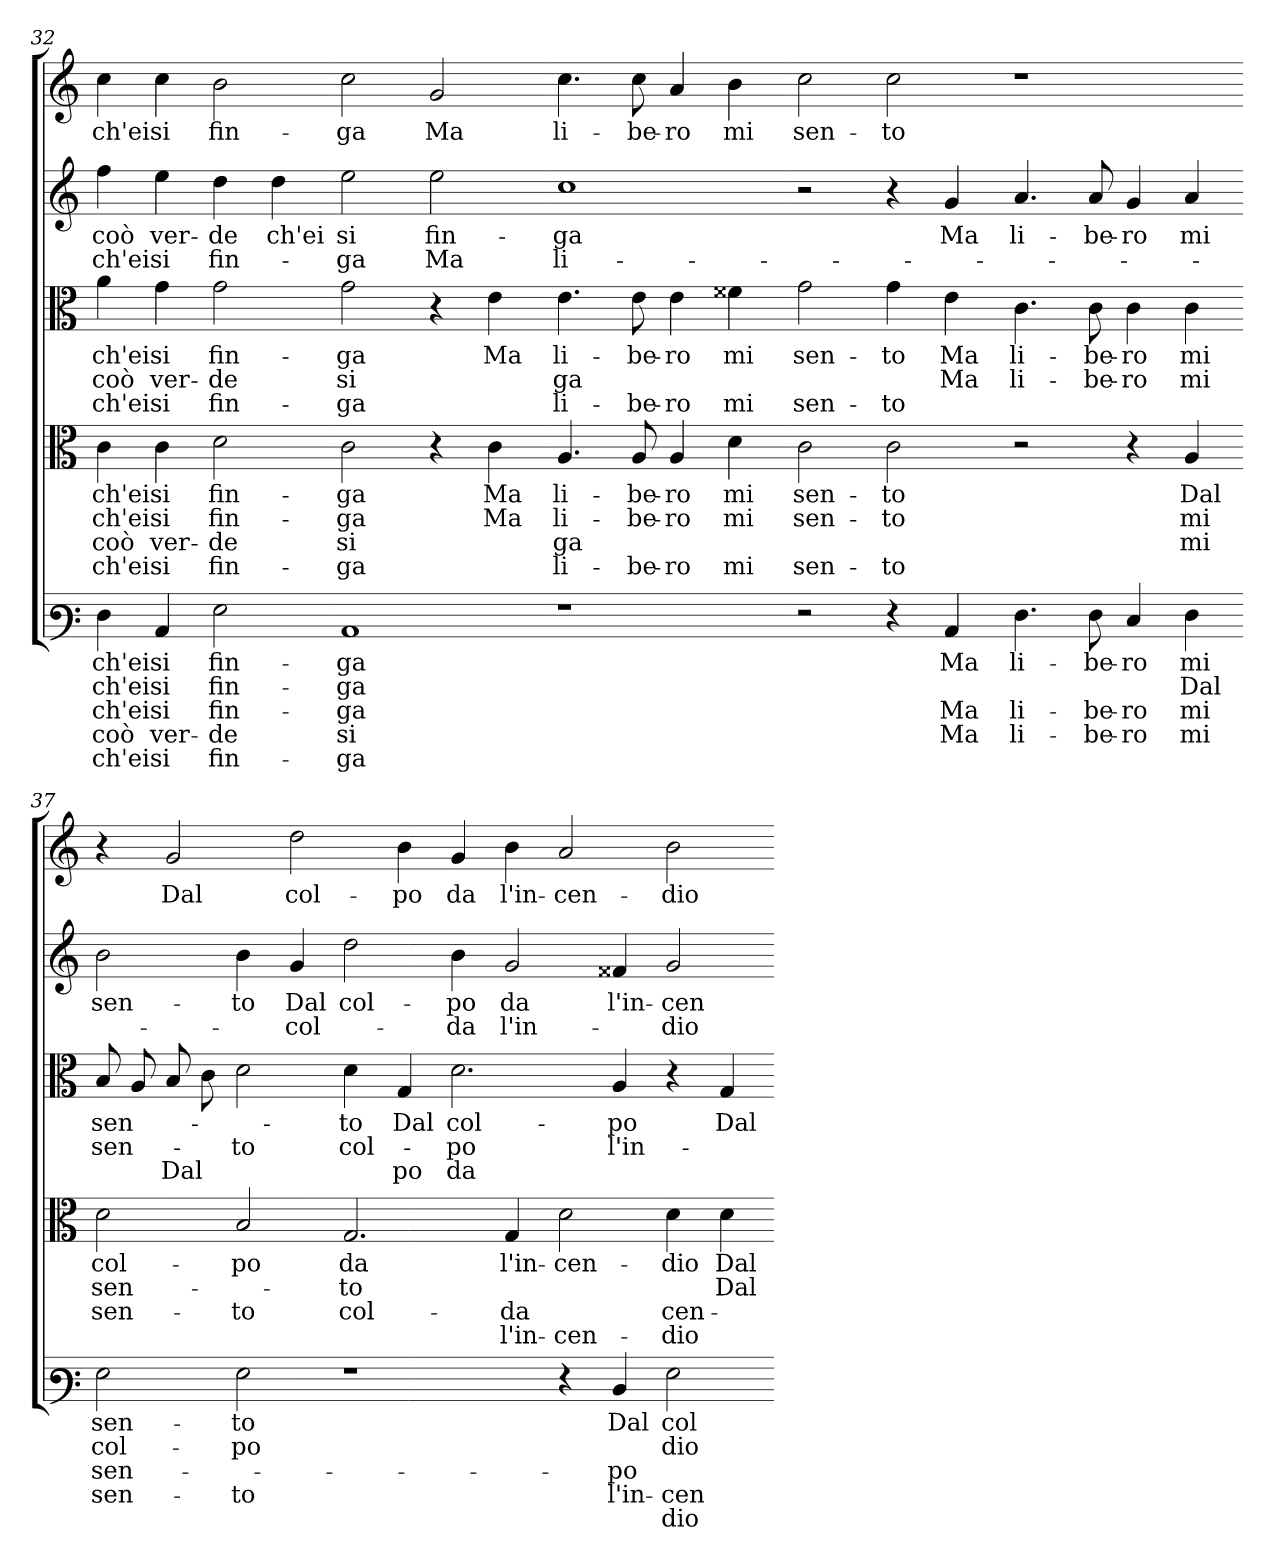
**kern	**text	**text	**text	**text	**text	**kern	**text	**text	**text	**text	**kern	**text	**text	**text	**kern	**text	**text	**kern	**text
*part5	*part5	*part5	*part5	*part5	*part5	*part4	*part4	*part4	*part4	*part4	*part3	*part3	*part3	*part3	*part2	*part2	*part2	*part1	*part1
*staff5	*staff5	*staff5	*staff5	*staff5	*staff5	*staff4	*staff4	*staff4	*staff4	*staff4	*staff3	*staff3	*staff3	*staff3	*staff2	*staff2	*staff2	*staff1	*staff1
*clefF3	*	*	*	*	*	*clefC3	*	*	*	*	*clefC3	*	*	*	*clefG2	*	*	*clefG2	*
*k[]	*	*	*	*	*	*k[]	*	*	*	*	*k[]	*	*	*	*k[]	*	*	*k[]	*
=32	=32	=32	=32	=32	=32	=32	=32	=32	=32	=32	=32	=32	=32	=32	=32	=32	=32	=32	=32
4F	ch'ei	ch'ei	ch'ei	coò	ch'ei	4c	ch'ei	ch'ei	coò	ch'ei	4a	ch'ei	coò	ch'ei	4ff	coò	ch'ei	4cc	ch'ei
4C	si	si	si	ver-	si	4c	si	si	ver-	si	4g	si	ver-	si	4ee	ver-	si	4cc	si
2G	fin-	fin-	fin-	de	fin-	2d	fin-	fin-	de	fin-	2g	fin-	de	fin-	4dd	de	fin-	2b	fin-
.	.	.	.	.	.	.	.	.	.	.	.	.	.	.	4dd	ch'ei	.	.	.
=33-	=33-	=33-	=33-	=33-	=33-	=33-	=33-	=33-	=33-	=33-	=33-	=33-	=33-	=33-	=33-	=33-	=33-	=33-	=33-
1C	ga	ga	ga	si	ga	2c	ga	ga	si	ga	2g	ga	si	ga	2ee	si	ga	2cc	ga
.	.	.	.	.	.	4r	.	.	.	.	4r	.	.	.	2ee	fin-	Ma	2g	Ma
.	.	.	.	.	.	4c	Ma	Ma	.	.	4e	Ma	.	.	.	.	.	.	.
=34-	=34-	=34-	=34-	=34-	=34-	=34-	=34-	=34-	=34-	=34-	=34-	=34-	=34-	=34-	=34-	=34-	=34-	=34-	=34-
1r	.	.	.	.	.	4.A	li-	li-	ga	li-	4.e	li-	ga	li-	1cc	ga	li-	4.cc	li-
.	.	.	.	.	.	8A	be-	be-	.	be-	8e	be-	.	be-	.	.	.	8cc	be-
.	.	.	.	.	.	4A	ro	ro	.	ro	4e	ro	.	ro	.	.	.	4a	ro
.	.	.	.	.	.	4d	mi	mi	.	mi	4f##X	mi	.	mi	.	.	.	4b	mi
=35-	=35-	=35-	=35-	=35-	=35-	=35-	=35-	=35-	=35-	=35-	=35-	=35-	=35-	=35-	=35-	=35-	=35-	=35-	=35-
2r	.	.	.	.	.	2c	sen-	sen-	.	sen-	2g	sen-	.	sen-	2r	.	.	2cc	sen-
4r	.	.	.	.	.	2c	to	to	.	to	4g	to	.	to	4r	.	.	2cc	to
4C	Ma	.	Ma	Ma	.	.	.	.	.	.	4e	Ma	Ma	.	4g	Ma	.	.	.
=36-	=36-	=36-	=36-	=36-	=36-	=36-	=36-	=36-	=36-	=36-	=36-	=36-	=36-	=36-	=36-	=36-	=36-	=36-	=36-
4.F	li-	.	li-	li-	.	2r	.	.	.	.	4.c	li-	li-	.	4.a	li-	.	1r	.
8F	be-	.	be-	be-	.	.	.	.	.	.	8c	be-	be-	.	8a	be-	.	.	.
4E	ro	.	ro	ro	.	4r	.	.	.	.	4c	ro	ro	.	4g	ro	.	.	.
4F	mi	Dal	mi	mi	.	4A	Dal	mi	mi	.	4c	mi	mi	.	4a	mi	.	.	.
=37-	=37-	=37-	=37-	=37-	=37-	=37-	=37-	=37-	=37-	=37-	=37-	=37-	=37-	=37-	=37-	=37-	=37-	=37-	=37-
2G	sen-	col-	sen-	sen-	.	2d	col-	sen-	sen-	.	8B	sen-	sen-	.	2b	sen-	.	4r	.
.	.	.	.	.	.	.	.	.	.	.	8A	.	.	.	.	.	.	.	.
.	.	.	.	.	.	.	.	.	.	.	8B	.	.	Dal	.	.	.	2g	Dal
.	.	.	.	.	.	.	.	.	.	.	8c	.	.	.	.	.	.	.	.
2G	to	po	.	to	.	2B	po	.	to	.	2d	.	to	.	4b	to	.	.	.
.	.	.	.	.	.	.	.	.	.	.	.	.	.	.	4g	Dal	col-	2dd	col-
1r	.	.	.	.	.	2.G	da	to	col-	.	4d	to	col-	.	2dd	col-	.	.	.
.	.	.	.	.	.	.	.	.	.	.	4G	Dal	.	po	.	.	.	4b	po
.	.	.	.	.	.	.	.	.	.	.	2.d	col-	po	da	4b	po	da	4g	da
.	.	.	.	.	.	4G	l'in-	.	da	l'in-	.	.	.	.	2g	da	l'in-	4b	l'in-
4r	.	.	.	.	.	2d	cen-	.	.	cen-	.	.	.	.	.	.	.	2a	cen-
4D	Dal	.	po	l'in-	.	.	.	.	.	.	4A	po	l'in-	.	4f##X	l'in-	.	.	.
2G	col-	dio	.	cen-	dio	4d	dio	.	cen-	dio	4r	.	.	.	2g	cen-	dio	2b	dio
.	.	.	.	.	.	4d	Dal	Dal	.	.	4G	Dal	.	.	.	.	.	.	.
=-	=-	=-	=-	=-	=-	=-	=-	=-	=-	=-	=-	=-	=-	=-	=-	=-	=-	=-	=-
*-	*-	*-	*-	*-	*-	*-	*-	*-	*-	*-	*-	*-	*-	*-	*-	*-	*-	*-	*-
